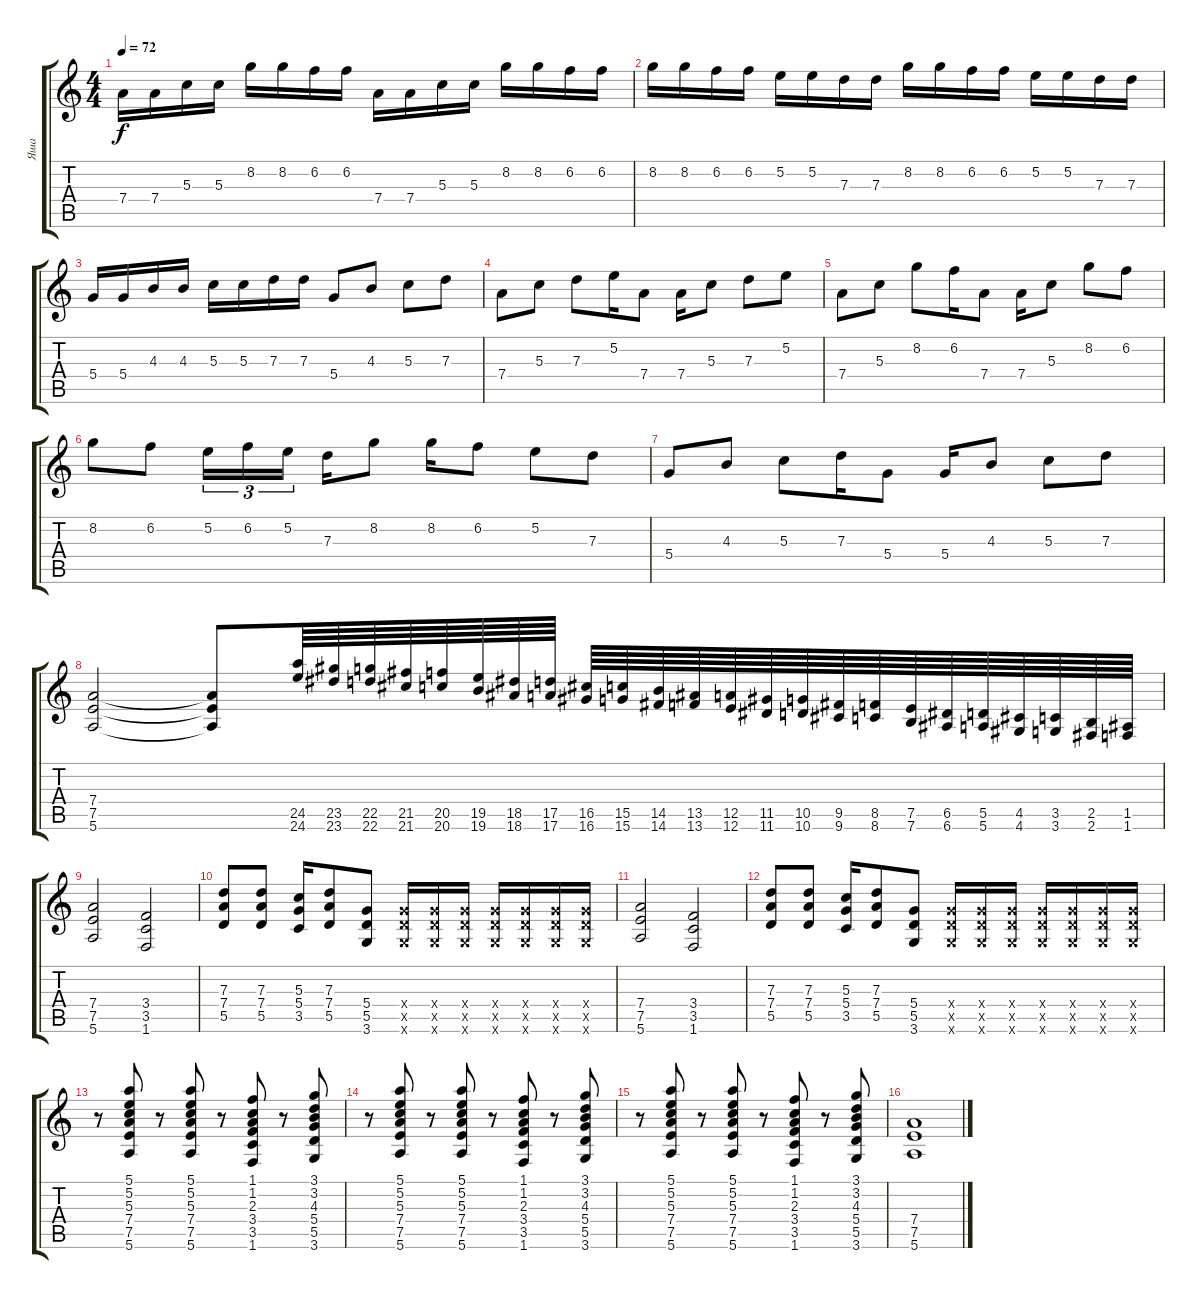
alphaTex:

\track ("Яша" "Яша") {instrument distortionguitar}
\staff {score tabs}
\tuning (E4 B3 G3 D3 A2 E2) {hide}
\ts (4 4)
\tempo 72
\clef g2
\ks c
7.4.16{dy f} 7.4.16 5.3.16 5.3.16 8.2.16 8.2.16 6.2.16 6.2.16 7.4.16 7.4.16 5.3.16 5.3.16 8.2.16 8.2.16 6.2.16 6.2.16 |
8.2.16 8.2.16 6.2.16 6.2.16 5.2.16 5.2.16 7.3.16 7.3.16 8.2.16 8.2.16 6.2.16 6.2.16 5.2.16 5.2.16 7.3.16 7.3.16 |
5.4.16 5.4.16 4.3.16 4.3.16 5.3.16 5.3.16 7.3.16 7.3.16 5.4.8 4.3.8 5.3.8 7.3.8 |
7.4.8 5.3.8 7.3.8 5.2.16 7.4.8 7.4.16 5.3.8 7.3.8 5.2.8 |
7.4.8 5.3.8 8.2.8 6.2.16 7.4.8 7.4.16 5.3.8 8.2.8 6.2.8 |
8.2.8 6.2.8 5.2.16{tu (3 2)} 6.2.16{tu (3 2)} 5.2.16{tu (3 2) beam splitsecondary} 7.3.16 8.2.8 8.2.16 6.2.8 5.2.8 7.3.8 |
5.4.8 4.3.8 5.3.8 7.3.16 5.4.8 5.4.16 4.3.8 5.3.8 7.3.8 |
(7.4 7.5 5.6).2 (7.4{t} 7.5{t} 5.6{t}).8 (24.5 24.6).64 (23.5 23.6).64 (22.5 22.6).64 (21.5 21.6).64 (20.5 20.6).64 (19.5 19.6).64 (18.5 18.6).64 (17.5 17.6).64 (16.5 16.6).64 (15.5 15.6).64 (14.5 14.6).64 (13.5 13.6).64 (12.5 12.6).64 (11.5 11.6).64 (10.5 10.6).64 (9.5 9.6).64 (8.5 8.6).64 (7.5 7.6).64 (6.5 6.6).64 (5.5 5.6).64 (4.5 4.6).64 (3.5 3.6).64 (2.5 2.6).64 (1.5 1.6).64 |
(7.4 7.5 5.6).2 (3.4 3.5 1.6).2 |
(7.3 7.4 5.5).8 (7.3 7.4 5.5).8 (5.3 5.4 3.5).16 (7.3 7.4 5.5).8 (5.4 5.5 3.6).8 (5.4{x} 5.5{x} 3.6{x}).16 (5.4{x} 5.5{x} 3.6{x}).16 (5.4{x} 5.5{x} 3.6{x}).16 (5.4{x} 5.5{x} 3.6{x}).16 (5.4{x} 5.5{x} 3.6{x}).16 (5.4{x} 5.5{x} 3.6{x}).16 (5.4{x} 5.5{x} 3.6{x}).16 |
(7.4 7.5 5.6).2 (3.4 3.5 1.6).2 |
(7.3 7.4 5.5).8 (7.3 7.4 5.5).8 (5.3 5.4 3.5).16 (7.3 7.4 5.5).8 (5.4 5.5 3.6).8 (5.4{x} 5.5{x} 3.6{x}).16 (5.4{x} 5.5{x} 3.6{x}).16 (5.4{x} 5.5{x} 3.6{x}).16 (5.4{x} 5.5{x} 3.6{x}).16 (5.4{x} 5.5{x} 3.6{x}).16 (5.4{x} 5.5{x} 3.6{x}).16 (5.4{x} 5.5{x} 3.6{x}).16 |
r.8{instrument electricguitarclean} (5.1 5.2 5.3 7.4 7.5 5.6).8 r.8 (5.1 5.2 5.3 7.4 7.5 5.6).8 r.8 (1.1 1.2 2.3 3.4 3.5 1.6).8 r.8 (3.1 3.2 4.3 5.4 5.5 3.6).8 |
r.8 (5.1 5.2 5.3 7.4 7.5 5.6).8 r.8 (5.1 5.2 5.3 7.4 7.5 5.6).8 r.8 (1.1 1.2 2.3 3.4 3.5 1.6).8 r.8 (3.1 3.2 4.3 5.4 5.5 3.6).8 |
r.8 (5.1 5.2 5.3 7.4 7.5 5.6).8 r.8 (5.1 5.2 5.3 7.4 7.5 5.6).8 r.8 (1.1 1.2 2.3 3.4 3.5 1.6).8 r.8 (3.1 3.2 4.3 5.4 5.5 3.6).8 |
(7.4 7.5 5.6).1{instrument distortionguitar}
